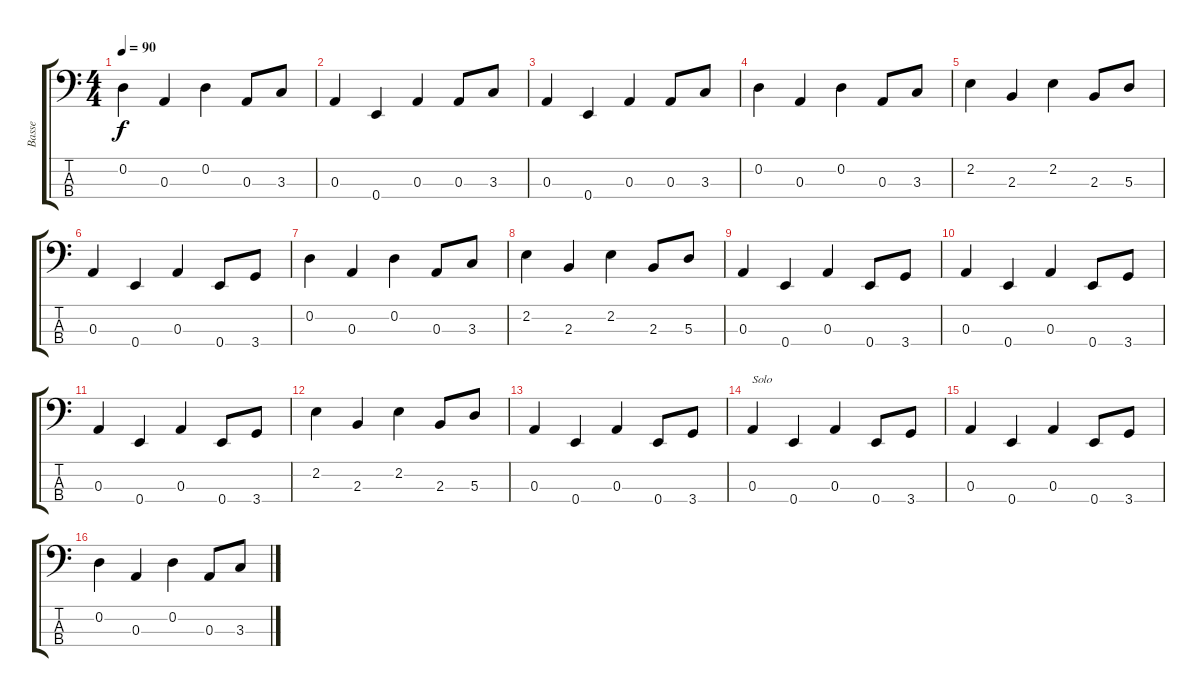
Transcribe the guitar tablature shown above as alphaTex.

\track ("Basse" "Basse") {instrument electricbasspick}
\staff {score tabs}
\tuning (G2 D2 A1 E1) {hide}
\ts (4 4)
\tempo 90
\clef f4
\ks c
0.2.4{dy f} 0.3.4 0.2.4 0.3.8 3.3.8 |
0.3.4 0.4.4 0.3.4 0.3.8 3.3.8 |
0.3.4 0.4.4 0.3.4 0.3.8 3.3.8 |
0.2.4 0.3.4 0.2.4 0.3.8 3.3.8 |
2.2.4 2.3.4 2.2.4 2.3.8 5.3.8 |
0.3.4 0.4.4 0.3.4 0.4.8 3.4.8 |
0.2.4 0.3.4 0.2.4 0.3.8 3.3.8 |
2.2.4 2.3.4 2.2.4 2.3.8 5.3.8 |
0.3.4 0.4.4 0.3.4 0.4.8 3.4.8 |
0.3.4 0.4.4 0.3.4 0.4.8 3.4.8 |
0.3.4 0.4.4 0.3.4 0.4.8 3.4.8 |
2.2.4 2.3.4 2.2.4 2.3.8 5.3.8 |
0.3.4 0.4.4 0.3.4 0.4.8 3.4.8 |
0.3.4{txt "Solo"} 0.4.4 0.3.4 0.4.8 3.4.8 |
0.3.4 0.4.4 0.3.4 0.4.8 3.4.8 |
0.2.4 0.3.4 0.2.4 0.3.8 3.3.8
